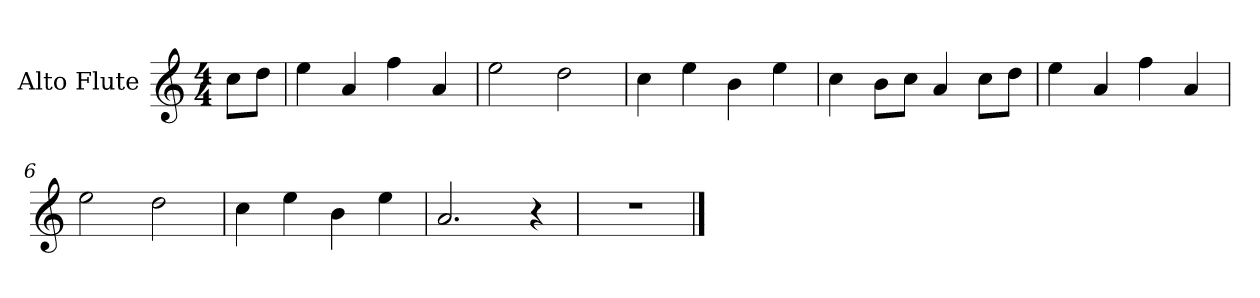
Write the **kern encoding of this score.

**kern
*part1
*staff1
*I"Alto Flute
*I'Fl
*clefG2
*ITrd3c5
*k[f#]
*G:
*M4/4
=
8g\L
8a\J
=1
4b\
4e/
4cc\
4e/
=2
2b\
2a\
=3
4g\
4b\
4f#\
4b\
=4
4g\
8f#\L
8g\J
4e/
8g\L
8a\J
=5
4b\
4e/
4cc\
4e/
=6
2b\
2a\
=7
4g\
4b\
4f#\
4b\
!!LO:LB:g=z
=8
2.e/
4r
=9
1r
==
*-
